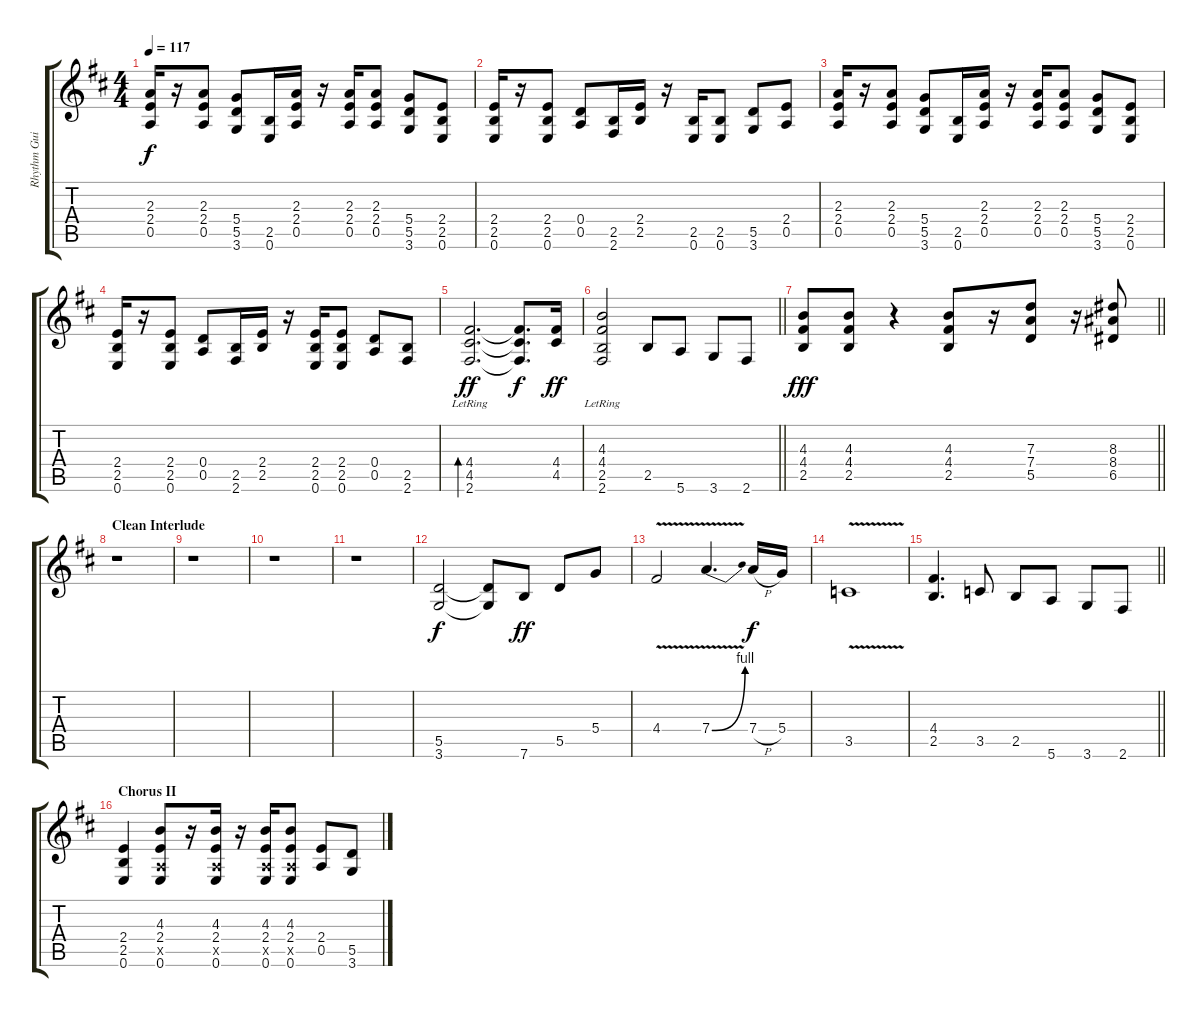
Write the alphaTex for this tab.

\track ("Rhythm Guitar" "Rhythm Gui") {instrument overdrivenguitar}
\staff {score tabs}
\tuning (E4 B3 G3 D3 A2 E2) {hide}
\ts (4 4)
\tempo 117
\clef g2
\ks d
(2.3 2.4 0.5).16{dy f} r.16 (2.3 2.4 0.5).8 (5.4 5.5 3.6).8 (2.5 0.6).16 (2.3 2.4 0.5).16 r.16 (2.3 2.4 0.5).16 (2.3 2.4 0.5).8 (5.4 5.5 3.6).8 (2.4 2.5 0.6).8 |
(2.4 2.5 0.6).16 r.16 (2.4 2.5 0.6).8 (0.4 0.5).8 (2.5 2.6).16 (2.4 2.5).16 r.16 (2.5 0.6).16 (2.5 0.6).8 (5.5 3.6).8 (2.4 0.5).8 |
(2.3 2.4 0.5).16 r.16 (2.3 2.4 0.5).8 (5.4 5.5 3.6).8 (2.5 0.6).16 (2.3 2.4 0.5).16 r.16 (2.3 2.4 0.5).16 (2.3 2.4 0.5).8 (5.4 5.5 3.6).8 (2.4 2.5 0.6).8 |
(2.4 2.5 0.6).16 r.16 (2.4 2.5 0.6).8 (0.4 0.5).8 (2.5 2.6).16 (2.4 2.5).16 r.16 (2.4 2.5 0.6).16 (2.4 2.5 0.6).8 (0.4 0.5).8 (2.5 2.6).8 |
(4.4 4.5{lr} 2.6{lr}).2{d bd 240 dy ff instrument electricguitarclean} (4.4{t} 4.5{t} 2.6{t}).8{d dy f} (4.4 4.5).16{dy ff} |
\barLineRight lightlight
(4.3{lr} 4.4{lr} 2.5{lr} 2.6{lr}).2 2.5.8{instrument overdrivenguitar} 5.6.8 3.6.8 2.6.8 |
\barLineRight lightlight
(4.3 4.4 2.5).8{dy fff} (4.3 4.4 2.5).8 r.4 (4.3 4.4 2.5).8 r.16 (7.3 7.4 5.5).8 r.16 (8.3 8.4 6.5).8 |
\section ("" "Clean Interlude")
r.1 |
r.1 |
r.1 |
r.1 |
(5.5 3.6).2{dy f} (5.5{t} 3.6{t}).8 7.6.8{dy ff} 5.5.8 5.4.8 |
4.4{v}.2 7.4{be (bend 0 0 60 4) v}.4{d} 7.4{h}.16{dy f} 5.4.16 |
3.5{v}.1 |
\barLineRight lightlight
(4.4 2.5).4{d} 3.5.8 2.5.8 5.6.8 3.6.8 2.6.8 |
\section ("" "Chorus II")
(2.4 2.5 0.6).4 (4.3 2.4 0.5{x} 0.6).8 r.16 (4.3 2.4 0.5{x} 0.6).16 r.16 (4.3 2.4 0.5{x} 0.6).16 (4.3 2.4 0.5{x} 0.6).8 (2.4 0.5).8 (5.5 3.6).8
